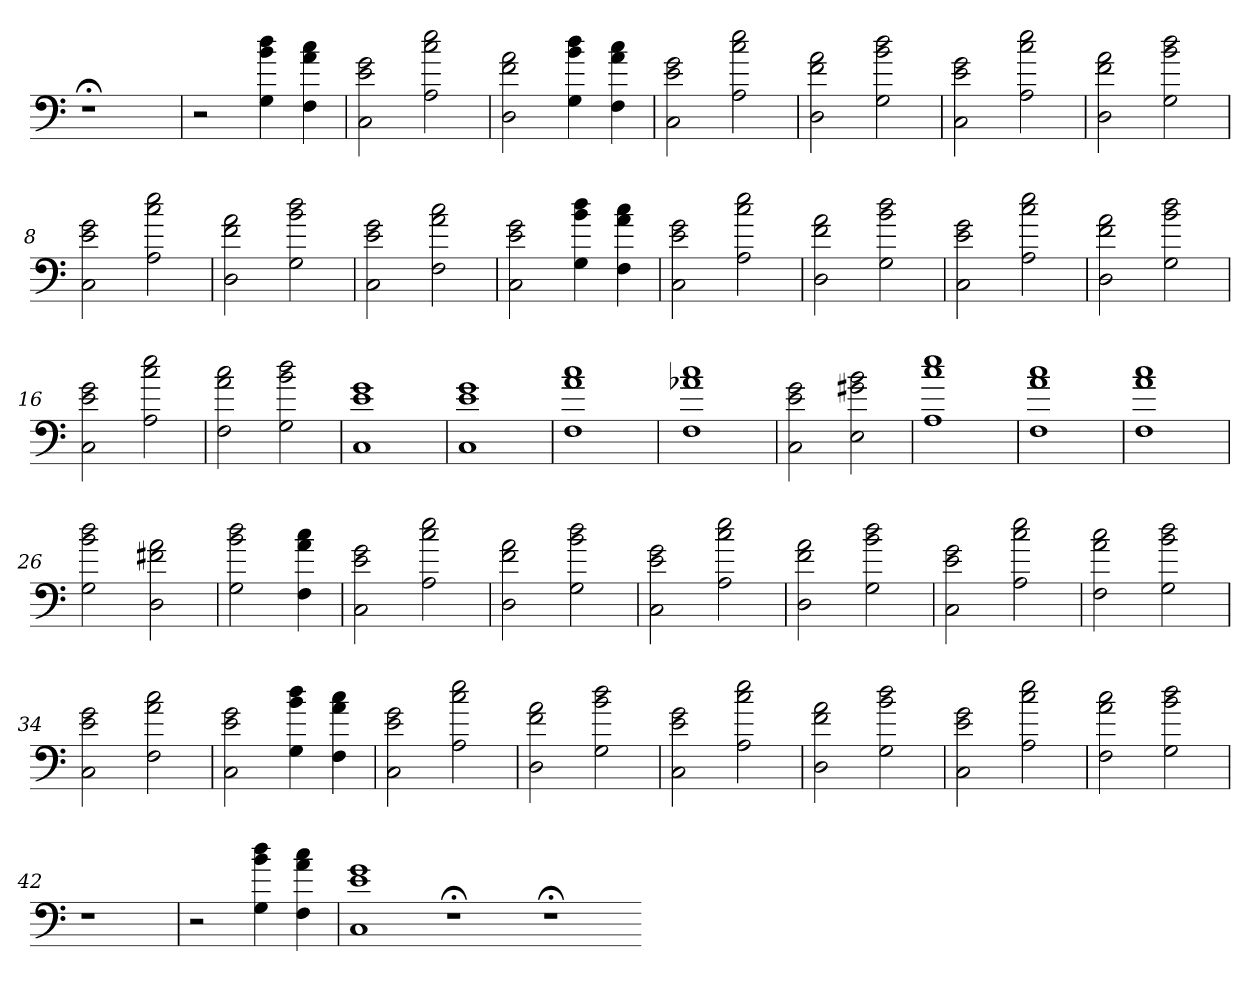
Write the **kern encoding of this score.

**kern
*part1
*staff1
=
1r;<
=1
2r
4G 4b 4dd
4F 4a 4cc
=2
2C 2e 2g
2A 2cc 2ee
=3
2D 2f 2a
4G 4b 4dd
4F 4a 4cc
=4
2C 2e 2g
2A 2cc 2ee
=5
2D 2f 2a
2G 2b 2dd
=6
2C 2e 2g
2A 2cc 2ee
=7
2D 2f 2a
2G 2b 2dd
=8
2C 2e 2g
2A 2cc 2ee
=9
2D 2f 2a
2G 2b 2dd
=10
2C 2e 2g
2F 2a 2cc
=11
2C 2e 2g
4G 4b 4dd
4F 4a 4cc
=12
2C 2e 2g
2A 2cc 2ee
=13
2D 2f 2a
2G 2b 2dd
=14
2C 2e 2g
2A 2cc 2ee
=15
2D 2f 2a
2G 2b 2dd
=16
2C 2e 2g
2A 2cc 2ee
=17
2F 2a 2cc
2G 2b 2dd
=18
1C 1e 1g
=19
1C 1e 1g
=20
1F 1a 1cc
=21
1F 1a-X 1cc
=22
2C 2e 2g
2E 2g#X 2b
=23
1A 1cc 1ee
=24
1F 1a 1cc
=25
1F 1a 1cc
=26
2G 2b 2dd
2D 2f#X 2a
=27
2G 2b 2dd
4F 4a 4cc
=28
2C 2e 2g
2A 2cc 2ee
=29
2D 2f 2a
2G 2b 2dd
=30
2C 2e 2g
2A 2cc 2ee
=31
2D 2f 2a
2G 2b 2dd
=32
2C 2e 2g
2A 2cc 2ee
=33
2F 2a 2cc
2G 2b 2dd
=34
2C 2e 2g
2F 2a 2cc
=35
2C 2e 2g
4G 4b 4dd
4F 4a 4cc
=36
2C 2e 2g
2A 2cc 2ee
=37
2D 2f 2a
2G 2b 2dd
=38
2C 2e 2g
2A 2cc 2ee
=39
2D 2f 2a
2G 2b 2dd
=40
2C 2e 2g
2A 2cc 2ee
=41
2F 2a 2cc
2G 2b 2dd
=42
1r
=43
2r
4G 4b 4dd
4F 4a 4cc
=44
1C 1e 1g
1r;<
1r;<
=-
*-
